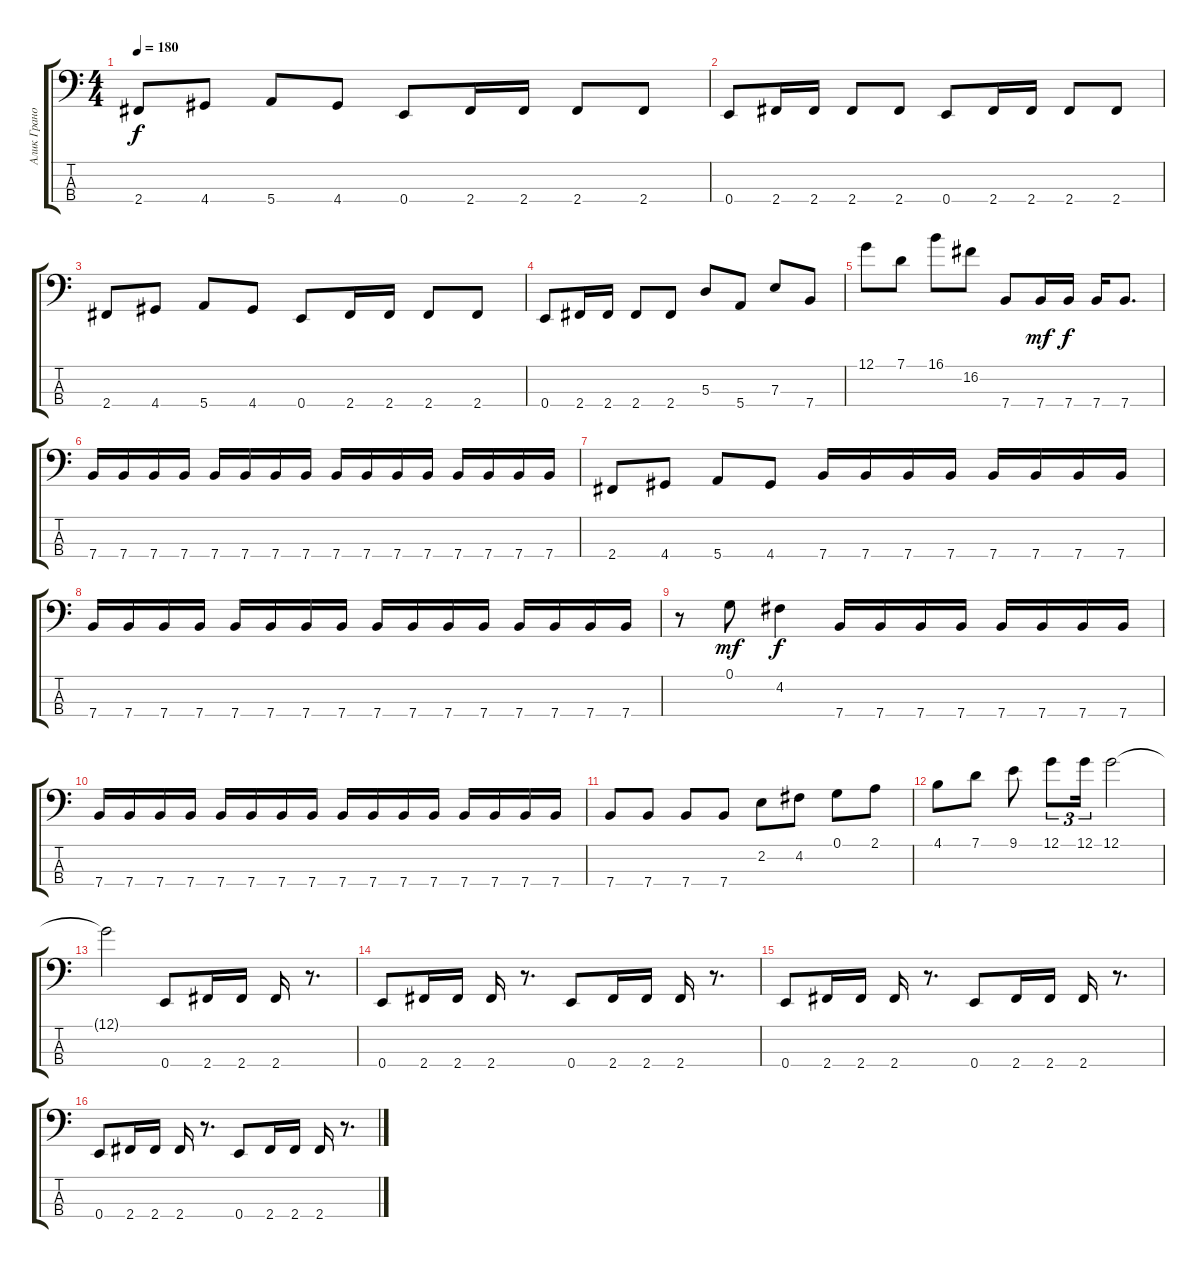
\track ("Алик Грановский" "Алик Грано") {instrument electricbassfinger}
\staff {score tabs}
\tuning (G2 D2 A1 E1) {hide}
\ts (4 4)
\tempo 180
\clef f4
\ks c
2.4.8{dy f} 4.4.8 5.4.8 4.4.8 0.4.8 2.4.16 2.4.16 2.4.8 2.4.8 |
0.4.8 2.4.16 2.4.16 2.4.8 2.4.8 0.4.8 2.4.16 2.4.16 2.4.8 2.4.8 |
2.4.8 4.4.8 5.4.8 4.4.8 0.4.8 2.4.16 2.4.16 2.4.8 2.4.8 |
0.4.8 2.4.16 2.4.16 2.4.8 2.4.8 5.3.8 5.4.8 7.3.8 7.4.8 |
12.1.8 7.1.8 16.1.8 16.2.8 7.4.8 7.4.16{dy mf} 7.4.16{dy f} 7.4.16 7.4.8{d} |
7.4.16 7.4.16 7.4.16 7.4.16 7.4.16 7.4.16 7.4.16 7.4.16 7.4.16 7.4.16 7.4.16 7.4.16 7.4.16 7.4.16 7.4.16 7.4.16 |
2.4.8 4.4.8 5.4.8 4.4.8 7.4.16 7.4.16 7.4.16 7.4.16 7.4.16 7.4.16 7.4.16 7.4.16 |
7.4.16 7.4.16 7.4.16 7.4.16 7.4.16 7.4.16 7.4.16 7.4.16 7.4.16 7.4.16 7.4.16 7.4.16 7.4.16 7.4.16 7.4.16 7.4.16 |
r.8 0.1.8{dy mf} 4.2.4{dy f} 7.4.16 7.4.16 7.4.16 7.4.16 7.4.16 7.4.16 7.4.16 7.4.16 |
7.4.16 7.4.16 7.4.16 7.4.16 7.4.16 7.4.16 7.4.16 7.4.16 7.4.16 7.4.16 7.4.16 7.4.16 7.4.16 7.4.16 7.4.16 7.4.16 |
7.4.8 7.4.8 7.4.8 7.4.8 2.2.8 4.2.8 0.1.8 2.1.8 |
4.1.8 7.1.8 9.1.8 12.1.8{tu (3 2)} 12.1.16{tu (3 2)} 12.1.2 |
12.1{t}.2 0.4.8{instrument electricbassfinger} 2.4.16 2.4.16 2.4.16 r.8{d} |
0.4.8 2.4.16 2.4.16 2.4.16 r.8{d} 0.4.8 2.4.16 2.4.16 2.4.16 r.8{d} |
0.4.8 2.4.16 2.4.16 2.4.16 r.8{d} 0.4.8 2.4.16 2.4.16 2.4.16 r.8{d} |
0.4.8 2.4.16 2.4.16 2.4.16 r.8{d} 0.4.8 2.4.16 2.4.16 2.4.16 r.8{d}
